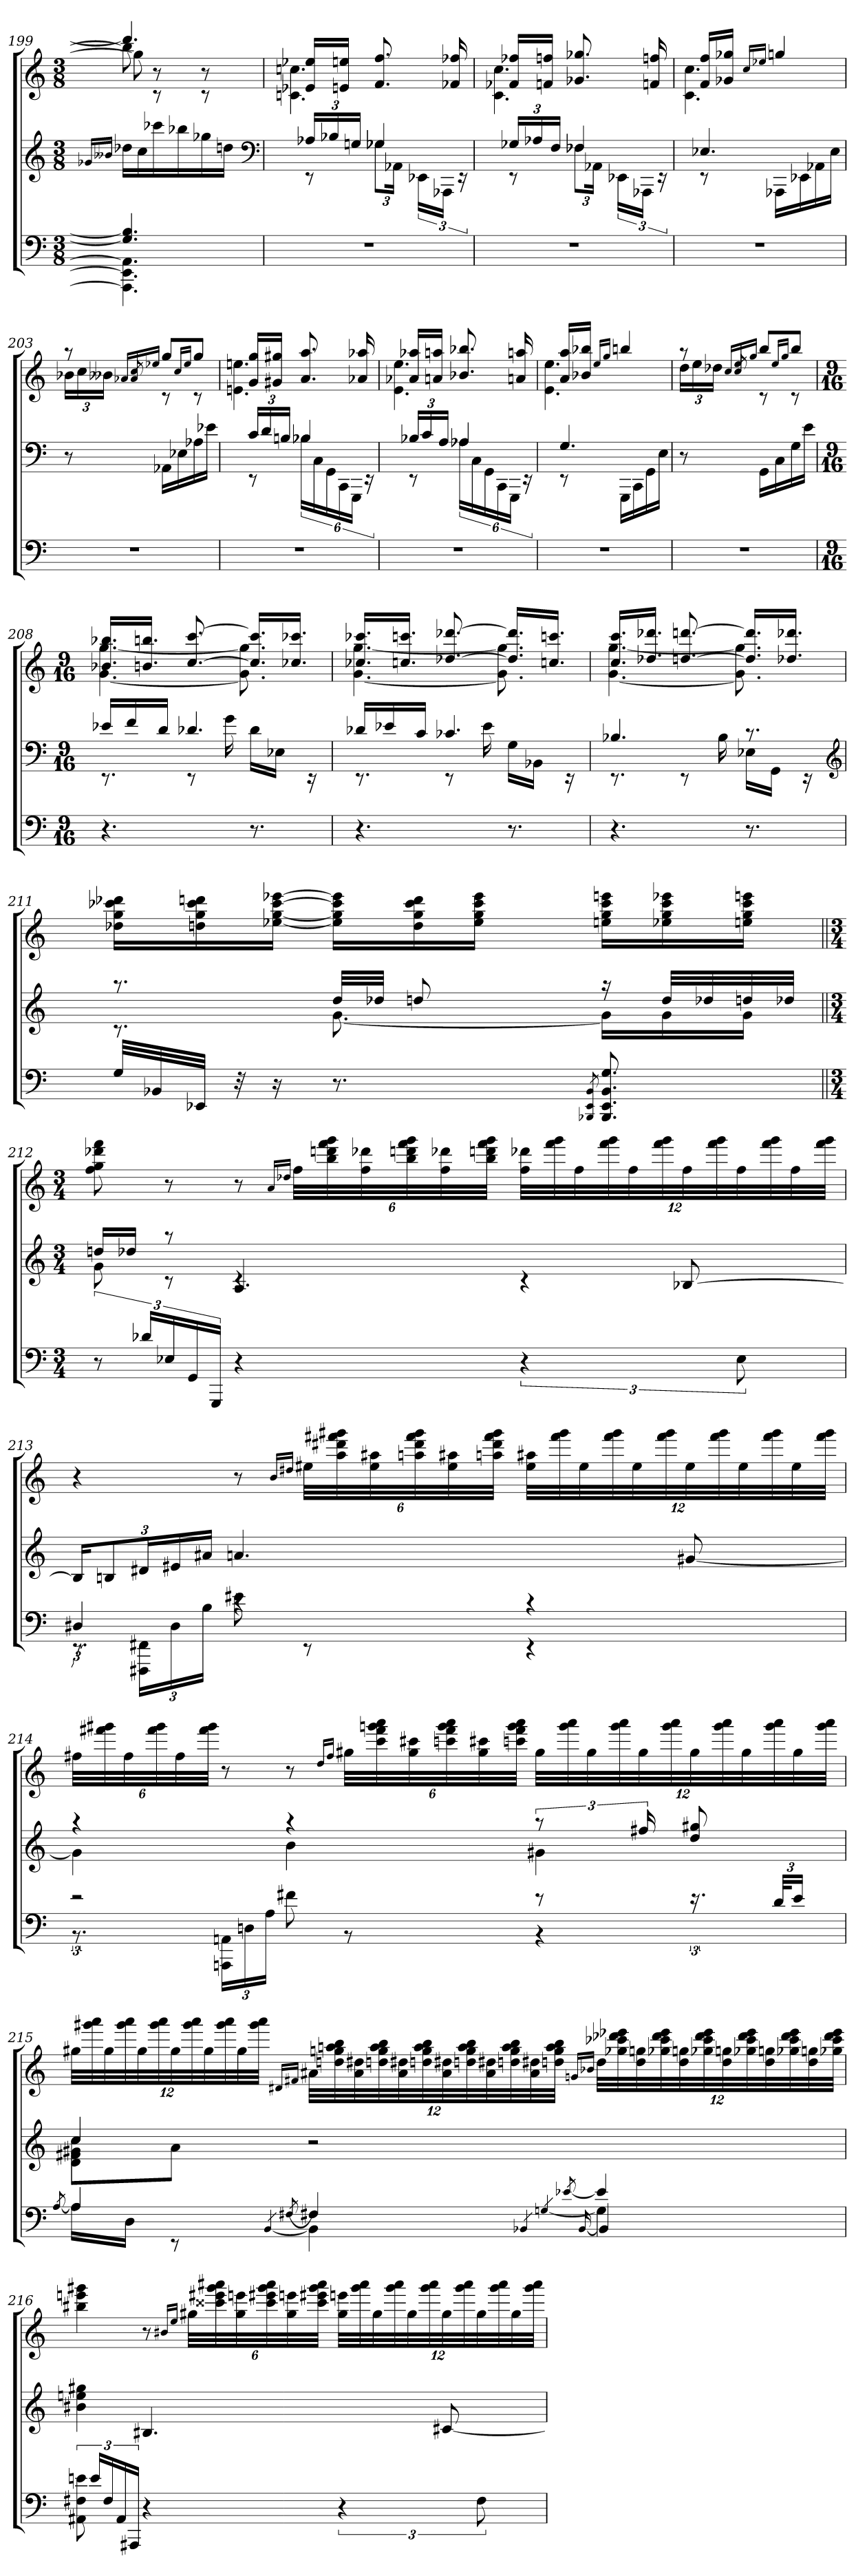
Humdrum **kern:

**kern	**kern	**kern
*part3	*part2	*part1
*staff3	*staff2	*staff1
*clefF4	*clefG2	*clefG2
*k[]	*k[]	*k[]
*M3/8	*M3/8	*M3/8
=199	=199	=199
.	16qqg-X/LL	.
.	16qqb--X/JJ	.
*^	*	*^
*	*	*	*	*^
4.G-] 4.B-]	4.AAA-] 4.EE-] 4.AA-]	16dd-XLL	4.ddd]	8bb-]	8gg-\]
.	.	16cc	.	.	.
.	.	16ccc-X	.	8rc	8r
.	.	16bb-X	.	.	.
.	.	16gg-X	.	8rc	8r
.	.	16ddnJJ	.	.	.
*v	*v	*	*v	*v	*v
*	*clefF4	*
=200	=200	=200
*	*^	*^
4.r	24A-XLL	8rEE	16e-X 16ee-XLL	4.cn 4.ccn
.	24B-X	.	.	.
.	.	.	16en 16eenJJ	.
.	24GnJJ	.	.	.
.	4G-X	12G-XL	8.f 8.ff	.
.	.	24AA-XJk	.	.
.	.	24EE-XLL	.	.
.	.	24AAA-XJJ	.	.
.	.	.	16f-X 16ff-X	.
.	.	24rEE	.	.
=201	=201	=201	=201	=201
4.r	24G-XLL	8rEE	16f-X 16ff-XLL	4.c 4.cc
.	24A-X	.	.	.
.	.	.	16fn 16ffnJJ	.
.	24FJJ	.	.	.
.	4F-X	12F-XL	8.g-X 8.gg-X	.
.	.	24AA-XJk	.	.
.	.	24EE-XLL	.	.
.	.	24AAA-XJJ	.	.
.	.	.	16fn 16ffn	.
.	.	24rEE	.	.
=202	=202	=202	=202	=202
4.r	4.E-X	8rEE	16f 16ffLL	4.c 4.cc
.	.	.	16g-X 16gg-XJJ	.
.	.	.	16qqcc/LL	.
.	.	.	16qqee-X/JJ	.
.	.	16AAA-XLL	4ggn	.
.	.	16EE-X	.	.
.	.	16AA-X	.	.
.	.	16E-JJ	.	.
*	*v	*v	*	*
=203	=203	=203	=203
4.r	8r	8raa	24b-XLL
.	.	.	24cc
.	.	.	24b--XJJ
.	.	16qqa-X/LL	.
.	.	16qqcc/	.
.	.	16qqee-X/JJ	8qa-
.	16AA-XLL	8ggL	8rc
.	16E-X	.	.
.	.	16qqcc/LL	.
.	.	16qqee-/JJ	.
.	16A-X	8ggJ	8rc
.	16e-XJJ	.	.
=204	=204	=204	=204
*	*^	*	*
4.r	24cLL	8rEE	16g 16ggLL	4.en 4.een
.	24d	.	.	.
.	.	.	16g#X 16gg#XJJ	.
.	24BnJJ	.	.	.
.	4B-X	24B-XLL	8.a 8.aa	.
.	.	24C	.	.
.	.	24GG	.	.
.	.	24CC	.	.
.	.	24GGGJJ	.	.
.	.	.	16a-X 16aa-X	.
.	.	24rEE	.	.
=205	=205	=205	=205	=205
4.r	24B-XLL	8rEE	16a-X 16aa-XLL	4.e 4.ee
.	24c	.	.	.
.	.	.	16an 16aanJJ	.
.	24AJJ	.	.	.
.	4A-X	24A-XLL	8.b-X 8.bb-X	.
.	.	24C	.	.
.	.	24GG	.	.
.	.	24CC	.	.
.	.	24GGGJJ	.	.
.	.	.	16an 16aan	.
.	.	24rEE	.	.
=206	=206	=206	=206	=206
4.r	4.G	8rEE	16a 16aaLL	4.e 4.ee
.	.	.	16b-X 16bb-XJJ	.
.	.	.	16qqee/LL	.
.	.	.	16qqgg/JJ	.
.	.	16GGGLL	4bbn	.
.	.	16CC	.	.
.	.	16GG	.	.
.	.	16EJJ	.	.
*	*v	*v	*	*
=207	=207	=207	=207
4.r	8r	8raa	24ddLL
.	.	.	24ee
.	.	.	24dd-XJJ
.	.	16qqcc/LL	.
.	.	16qqee/	.
.	.	16qqgg/JJ	8qcc
.	16GGLL	8bbL	8rc
.	16C	.	.
.	.	16qqee/LL	.
.	.	16qqgg/JJ	.
.	16G	8bbJ	8rc
.	16eJJ	.	.
=208	=208	=208	=208
*M9/16	*M9/16	*M9/16	*
*	*^	*	*
4.r	16e-XLL	8.rEE	16.b-X 16.bb-XLL	[4.g [4.gg
.	16f	.	.	.
.	.	.	16.bn 16.bbnJJ	.
.	16dJJ	.	.	.
.	4.d-X	8rEE	[8.cc [8.ccc	.
.	.	16g	.	.
8.r	.	16d-LL	16.cc] 16.ccc]LL	8.g] 8.gg]
.	.	16E-XJJ	.	.
.	.	.	16.cc-X 16.ccc-XJJ	.
.	.	16rEE	.	.
=209	=209	=209	=209	=209
4.r	16d-XLL	8.rEE	16.cc-X 16.ccc-XLL	[4.g [4.gg
.	16e-X	.	.	.
.	.	.	16.ccn 16.cccnJJ	.
.	16cJJ	.	.	.
.	4.c-X	8rEE	[8.dd-X [8.ddd-X	.
.	.	16e-	.	.
8.r	.	16GLL	16.dd-] 16.ddd-]LL	8.g] 8.gg]
.	.	16BB-XJJ	.	.
.	.	.	16.ccn 16.cccnJJ	.
.	.	16rEE	.	.
=210	=210	=210	=210	=210
4.r	4.B-X	8.rEE	16.cc 16.cccLL	[4.g [4.gg
.	.	.	16.dd-X 16.ddd-XJJ	.
.	.	8rEE	[8.ddn [8.dddn	.
.	.	16B-	.	.
8.r	8.r	16E-XLL	16.dd] 16.ddd]LL	8.g] 8.gg]
.	.	16GGJJ	.	.
.	.	.	16.dd-X 16.ddd-XJJ	.
.	.	16rEE	.	.
*	*	*	*v	*v
*	*clefG2	*	*
=211	=211	=211	=211
32GLLL	8.raa	8.rc	16dd-X 16gg 16ccc-X 16ddd-XLL
32BB-X	.	.	.
32EE-XJJJ	.	.	16ddn 16gg 16ccc- 16dddn
32r	.	.	.
16r	.	.	[16ee-X [16gg [16ccc- [16eee-XJJ
8.r	32ddLLL	[8.g	16ee-] 16gg] 16ccc-] 16eee-]LL
.	32dd-XJJJ	.	.
.	8ddn	.	16dd 16gg 16ccc- 16ddd
.	.	.	16ee- 16gg 16ccc- 16eee-JJ
8qBBB-X/ 8qEE-/ 8qBB-/	.	.	.
8.BBB-] 8.EE-] 8.BB-] 8.G	16raa	16gLL]	16een 16gg 16ccc- 16eeenLL
.	32ddLLL	16g	16ee-X 16gg 16ccc- 16eee-X
.	32dd-X	.	.
.	32ddn	16gJJ	16een 16gg 16ccc- 16eeenJJ
.	32dd-XJJJ	.	.
=212||	=212||	=212||	=212||
*M3/4	*M3/4	*	*M3/4
12r	16ddnLL	8g	8ff 8gg 8ddd-X 8fff
.	16dd-XJJ	.	.
24d-XLL	.	.	.
24E-X	8raa	8rc	8r
24GG	.	.	.
24GGGJJ	.	.	.
4r	4.A	4rc	8r
.	.	.	16qqa/LL
.	.	.	16qqdd-X/JJ
.	.	.	48ffLLL
.	.	.	48bb 48dddn 48fff 48ggg
.	.	.	48ff 48ddd-X
.	.	.	48bb 48dddn 48fff 48ggg
.	.	.	48ff 48ddd-X
.	.	.	48bb 48dddn 48fff 48gggJJJ
6r	.	4rc	48ff 48ddd-XLLL
.	.	.	48fff 48ggg
.	.	.	48ff
.	.	.	48fff 48ggg
.	.	.	48ff
.	.	.	48fff 48ggg
.	[8B-X	.	48ff
.	.	.	48fff 48ggg
12E-	.	.	48ff
.	.	.	48fff 48ggg
.	.	.	48ff
.	.	.	48fff 48gggJJJ
*	*v	*v	*
=213	=213	=213
*^	*	*
4D#X	12.rEE	24B-KL]	4r
.	.	12Bn	.
.	24FFF#X 24FF#XLL	24d#XL	.
.	24D#	24e#X	.
.	24BJJ	24a#XJJ	.
4rc	8e#X	4.an	8r
.	.	.	16qqb/LL
.	.	.	16qqdd#X/JJ
.	8rEE	.	48ee#XLLL
.	.	.	48aa 48ddd#X 48fff#X 48ggg#X
.	.	.	48ee# 48aa#X
.	.	.	48aan 48ddd# 48fff# 48ggg#
.	.	.	48ee# 48aa#X
.	.	.	48aan 48ddd# 48fff# 48ggg#JJJ
4rc	4rEE	.	48ee# 48aa#XLLL
.	.	.	48fff# 48ggg#
.	.	.	48ee#
.	.	.	48fff# 48ggg#
.	.	.	48ee#
.	.	.	48fff# 48ggg#
.	.	[8g#X	48ee#
.	.	.	48fff# 48ggg#
.	.	.	48ee#
.	.	.	48fff# 48ggg#
.	.	.	48ee#
.	.	.	48fff# 48ggg#JJJ
=214	=214	=214	=214
*	*	*^	*
2r	12.r	4r	4g#]	48ff#XLLL
.	.	.	.	48fff#X 48ggg#X
.	.	.	.	48ff#
.	.	.	.	48fff# 48ggg#
.	.	.	.	48ff#
.	.	.	.	48fff# 48ggg#JJJ
.	24AAAn 24AAnLL	.	.	8r
.	24Dn	.	.	.
.	24AJJ	.	.	.
.	8f#X	4r	4b	8r
.	.	.	.	16qqdd/LL
.	.	.	.	16qqff#/JJ
.	8r	.	.	48gg#XLLL
.	.	.	.	48ccc 48fff# 48gggn 48aaa
.	.	.	.	48gg# 48ccc#X
.	.	.	.	48cccn 48fff# 48ggg 48aaa
.	.	.	.	48gg# 48ccc#X
.	.	.	.	48cccn 48fff# 48ggg 48aaaJJJ
8r	4r	12raa	4g#X	48gg#LLL
.	.	.	.	48ggg 48aaa
.	.	.	.	48gg#
.	.	.	.	48ggg 48aaa
.	.	24ff#X	.	48gg#
.	.	.	.	48ggg 48aaa
24.r	.	8dd 8gg#X	.	48gg#
.	.	.	.	48ggg 48aaa
.	.	.	.	48gg#
48dKLL	.	.	.	48ggg 48aaa
24eJJ	.	.	.	48gg#
.	.	.	.	48ggg 48aaaJJJ
*v	*v	*	*	*
*	*v	*v	*
=215	=215	=215
[8qA/	.	.
*^	*^	*
*	*^	*	*^	*
4A]	16ALL	2ryy	4cc	8g#XL	4d\ 4f#X\ 4cc\	48gg#XLLL
.	.	.	.	.	.	48ggg#X 48aaa
.	.	.	.	.	.	48gg#
.	16DJJ	.	.	.	.	48ggg# 48aaa
.	.	.	.	.	.	48gg#
.	.	.	.	.	.	48ggg# 48aaa
.	8rEE	.	.	8aJ	.	48gg#
.	.	.	.	.	.	48ggg# 48aaa
.	.	.	.	.	.	48gg#
.	.	.	.	.	.	48ggg# 48aaa
.	.	.	.	.	.	48gg#
.	.	.	.	.	.	48ggg# 48aaaJJJ
.	.	.	.	.	.	16qqd#XLL
[8qF#X	[4qBB	.	.	.	.	16qqf#XJJ
4F#X]	4BB]	.	2r	2r	2r	48a#XLLL
.	.	.	.	.	.	48ddn 48ggn 48aan 48bb
.	.	.	.	.	.	48a# 48dd#X
.	.	.	.	.	.	48ddn 48gg 48aa 48bb
.	.	.	.	.	.	48a# 48dd#X
.	.	.	.	.	.	48ddn 48gg 48aa 48bb
.	.	.	.	.	.	48a# 48dd#X
.	.	.	.	.	.	48ddn 48gg 48aa 48bb
.	.	.	.	.	.	48a# 48dd#X
.	.	.	.	.	.	48ddn 48gg 48aa 48bb
.	.	.	.	.	.	48a# 48dd#X
.	.	.	.	.	.	48ddn 48gg 48aa 48bbJJJ
.	.	[4qBB-X	.	.	.	16qqgnLL
[8qe-X	[4qGn	16qqBB-_	.	.	.	16qqb-XJJ
4e-]	4G]	4BB-]	.	.	.	48ddLLL
.	.	.	.	.	.	48gg-X 48ccc-X 48ddd-X 48eee-X
.	.	.	.	.	.	48dd 48ggn
.	.	.	.	.	.	48gg-X 48ccc- 48ddd- 48eee-
.	.	.	.	.	.	48dd 48ggn
.	.	.	.	.	.	48gg-X 48ccc- 48ddd- 48eee-
.	.	.	.	.	.	48dd 48ggn
.	.	.	.	.	.	48gg-X 48ccc- 48ddd- 48eee-
.	.	.	.	.	.	48dd 48ggn
.	.	.	.	.	.	48gg-X 48ccc- 48ddd- 48eee-
.	.	.	.	.	.	48dd 48ggn
.	.	.	.	.	.	48gg-X 48ccc- 48ddd- 48eee-JJJ
*v	*v	*v	*	*	*	*
*	*v	*v	*v	*
=216	=216	=216
12AA#X 12F#X 12en	4b#X 4een 4gg#X	4bb#X 4eeen 4ggg#X
24eLL	.	.
24F#	.	.
24AA#	.	.
24AAA#XJJ	.	.
4r	4.B#X	8r
.	.	16qqb#X/LL
.	.	16qqee/JJ
.	.	48gg#XLLL
.	.	48ccc##X 48eee#X 48ggg# 48aaa#X
.	.	48gg# 48eeen
.	.	48ccc## 48eee#X 48ggg# 48aaa#
.	.	48gg# 48eeen
.	.	48ccc## 48eee#X 48ggg# 48aaa#JJJ
6r	.	48gg# 48eeenLLL
.	.	48ggg# 48aaa#
.	.	48gg#
.	.	48ggg# 48aaa#
.	.	48gg#
.	.	48ggg# 48aaa#
.	[8c#X	48gg#
.	.	48ggg# 48aaa#
12F#	.	48gg#
.	.	48ggg# 48aaa#
.	.	48gg#
.	.	48ggg# 48aaa#JJJ
=	=	=
*-	*-	*-
